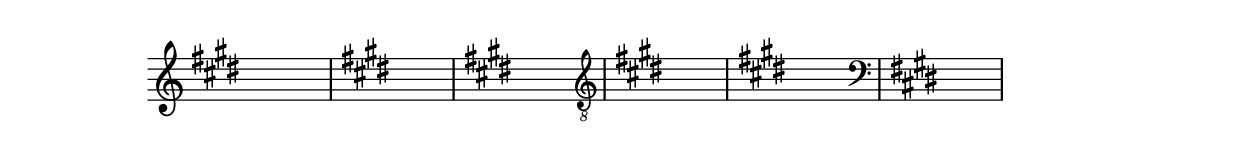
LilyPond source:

%% -*- coding: utf-8 -*-
\version "2.12.3"

\relative c'' {
  \override Staff.TimeSignature #'transparent = ##t
  \override Score.BarNumber #'transparent = ##t
  %% \override Score.RehearsalMark #'font-size = #-2
  %% \set Score.markFormatter = #format-mark-numbers


  %% CAVAQUINHO - BANJO
  \tag #'cv {
    \key e \major
    s1
  }

  %% BANDOLIM
  \tag #'bd {
    \key e \major
    s
  }

  %% VIOLA
  \tag #'va {
    \key e \major
    s
  }

  %% VIOLÃO TENOR
  \tag #'vt {
    \clef "G_8"
    \key e \major
    s
  }

  %% VIOLÃO
  \tag #'vi {
    \clef "G_8"
    \key e \major
    s
  }

  %% BAIXO - BAIXOLÃO
  \tag #'bx {
    \clef bass
    \key e \major
    s
  }
}
